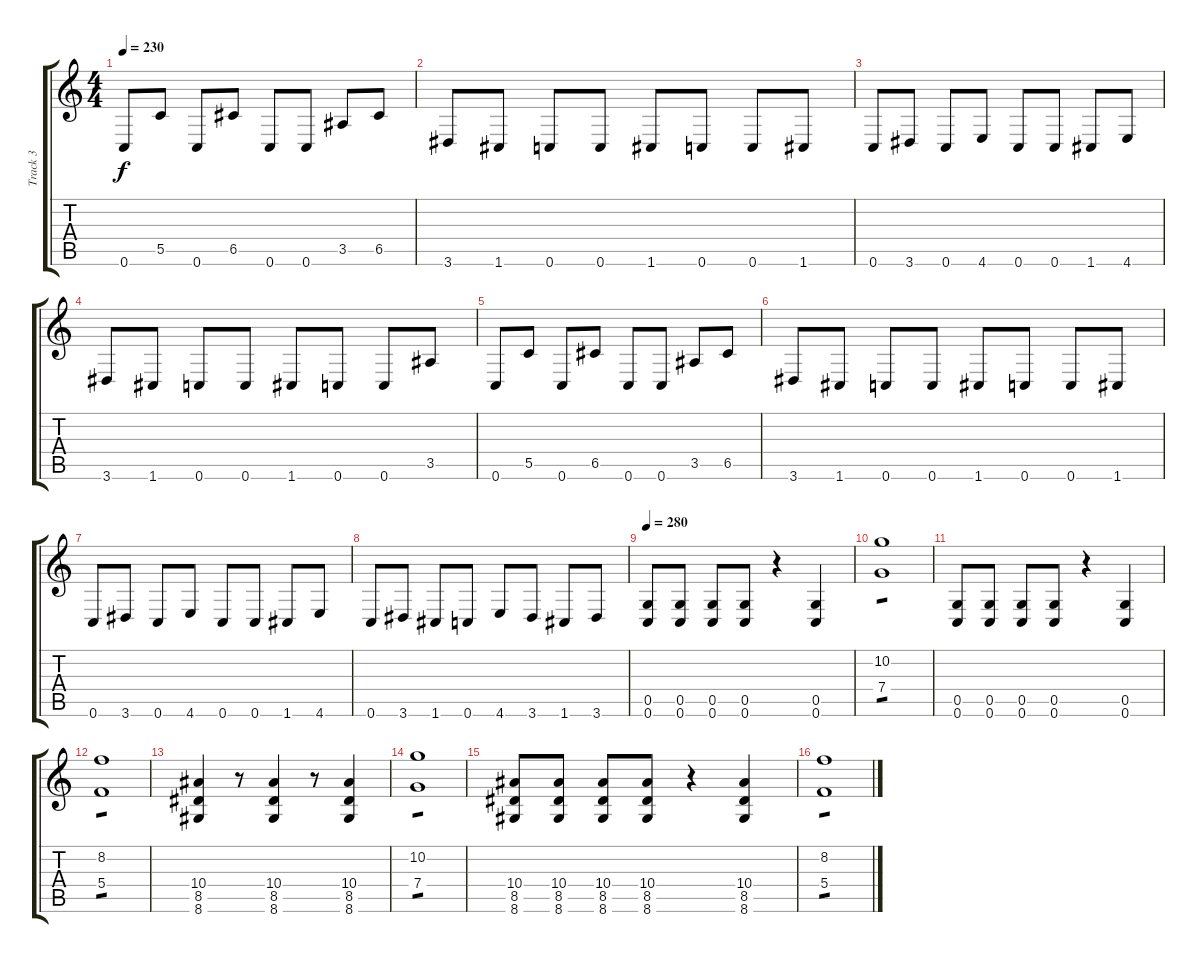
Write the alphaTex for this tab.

\track ("Track 3" "Track 3") {instrument distortionguitar}
\staff {score tabs}
\tuning (D4 A3 F3 C3 G2 C2) {hide}
\ts (4 4)
\tempo 230
\clef g2
\ks c
0.6.8{dy f} 5.5.8 0.6.8 6.5.8 0.6.8 0.6.8 3.5.8 6.5.8 |
3.6.8 1.6.8 0.6.8 0.6.8 1.6.8 0.6.8 0.6.8 1.6.8 |
0.6.8 3.6.8 0.6.8 4.6.8 0.6.8 0.6.8 1.6.8 4.6.8 |
3.6.8 1.6.8 0.6.8 0.6.8 1.6.8 0.6.8 0.6.8 3.5.8 |
0.6.8 5.5.8 0.6.8 6.5.8 0.6.8 0.6.8 3.5.8 6.5.8 |
3.6.8 1.6.8 0.6.8 0.6.8 1.6.8 0.6.8 0.6.8 1.6.8 |
0.6.8 3.6.8 0.6.8 4.6.8 0.6.8 0.6.8 1.6.8 4.6.8 |
0.6.8 3.6.8 1.6.8 0.6.8 4.6.8 3.6.8 1.6.8 3.6.8 |
\tempo 280
(0.5 0.6).8 (0.5 0.6).8 (0.5 0.6).8 (0.5 0.6).8 r.4 (0.5 0.6).4 |
(10.2 7.4).1{tp 1} |
(0.5 0.6).8 (0.5 0.6).8 (0.5 0.6).8 (0.5 0.6).8 r.4 (0.5 0.6).4 |
(8.2 5.4).1{tp 1} |
(10.4 8.5 8.6).4 r.8 (10.4 8.5 8.6).4 r.8 (10.4 8.5 8.6).4 |
(10.2 7.4).1{tp 1} |
(10.4 8.5 8.6).8 (10.4 8.5 8.6).8 (10.4 8.5 8.6).8 (10.4 8.5 8.6).8 r.4 (10.4 8.5 8.6).4 |
(8.2 5.4).1{tp 1}
